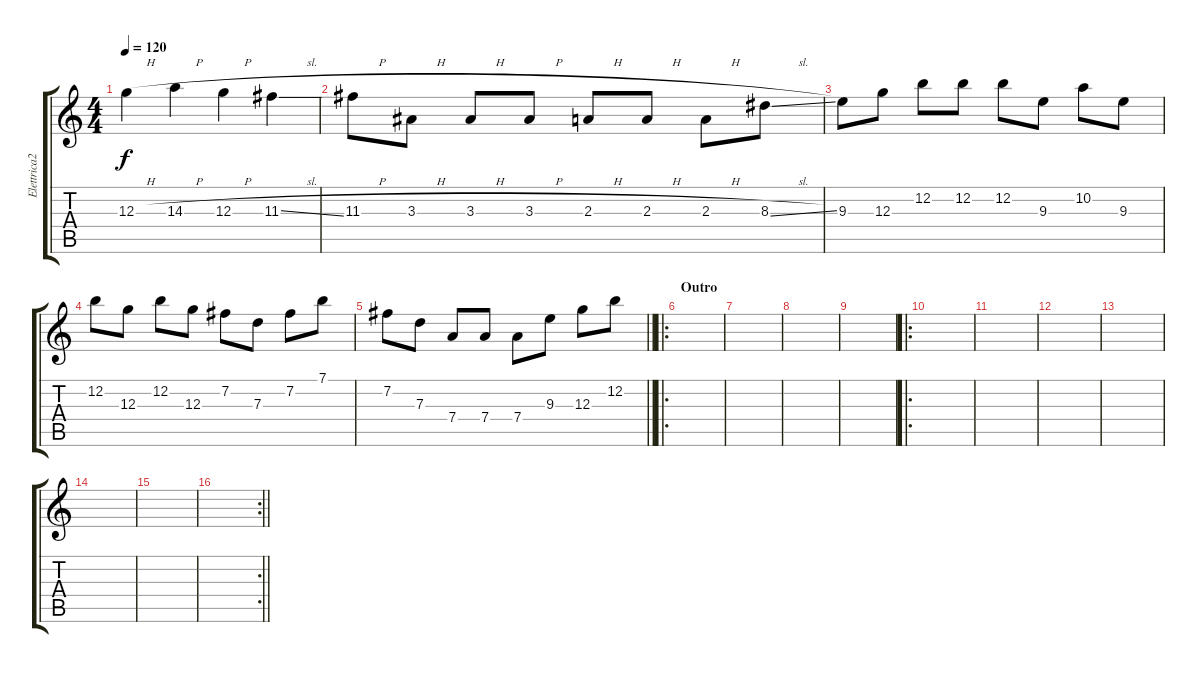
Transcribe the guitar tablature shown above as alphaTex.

\track ("Elettrica2(clean)" "Elettrica2") {instrument electricguitarjazz}
\staff {score tabs}
\tuning (E4 B3 G3 D3 A2 E2) {hide}
\ts (4 4)
\tempo 120
\clef g2
\ks c
12.3{h}.4{dy f} 14.3{h}.4 12.3{h}.4 11.3{sl}.4 |
11.3{h}.8 3.3{h}.8 3.3{h}.8 3.3{h}.8 2.3{h}.8 2.3{h}.8 2.3{h}.8 8.3{sl}.8 |
9.3.8 12.3.8 12.2.8 12.2.8 12.2.8 9.3.8 10.2.8 9.3.8 |
12.2.8 12.3.8 12.2.8 12.3.8 7.2.8 7.3.8 7.2.8 7.1.8 |
\barLineRight lightlight
7.2.8 7.3.8 7.4.8 7.4.8 7.4.8 9.3.8 12.3.8 12.2.8 |
\ro
\section ("" "Outro")
|
|
|
|
\ro
|
|
|
|
|
|
\rc 2
\barLineRight lightlight
